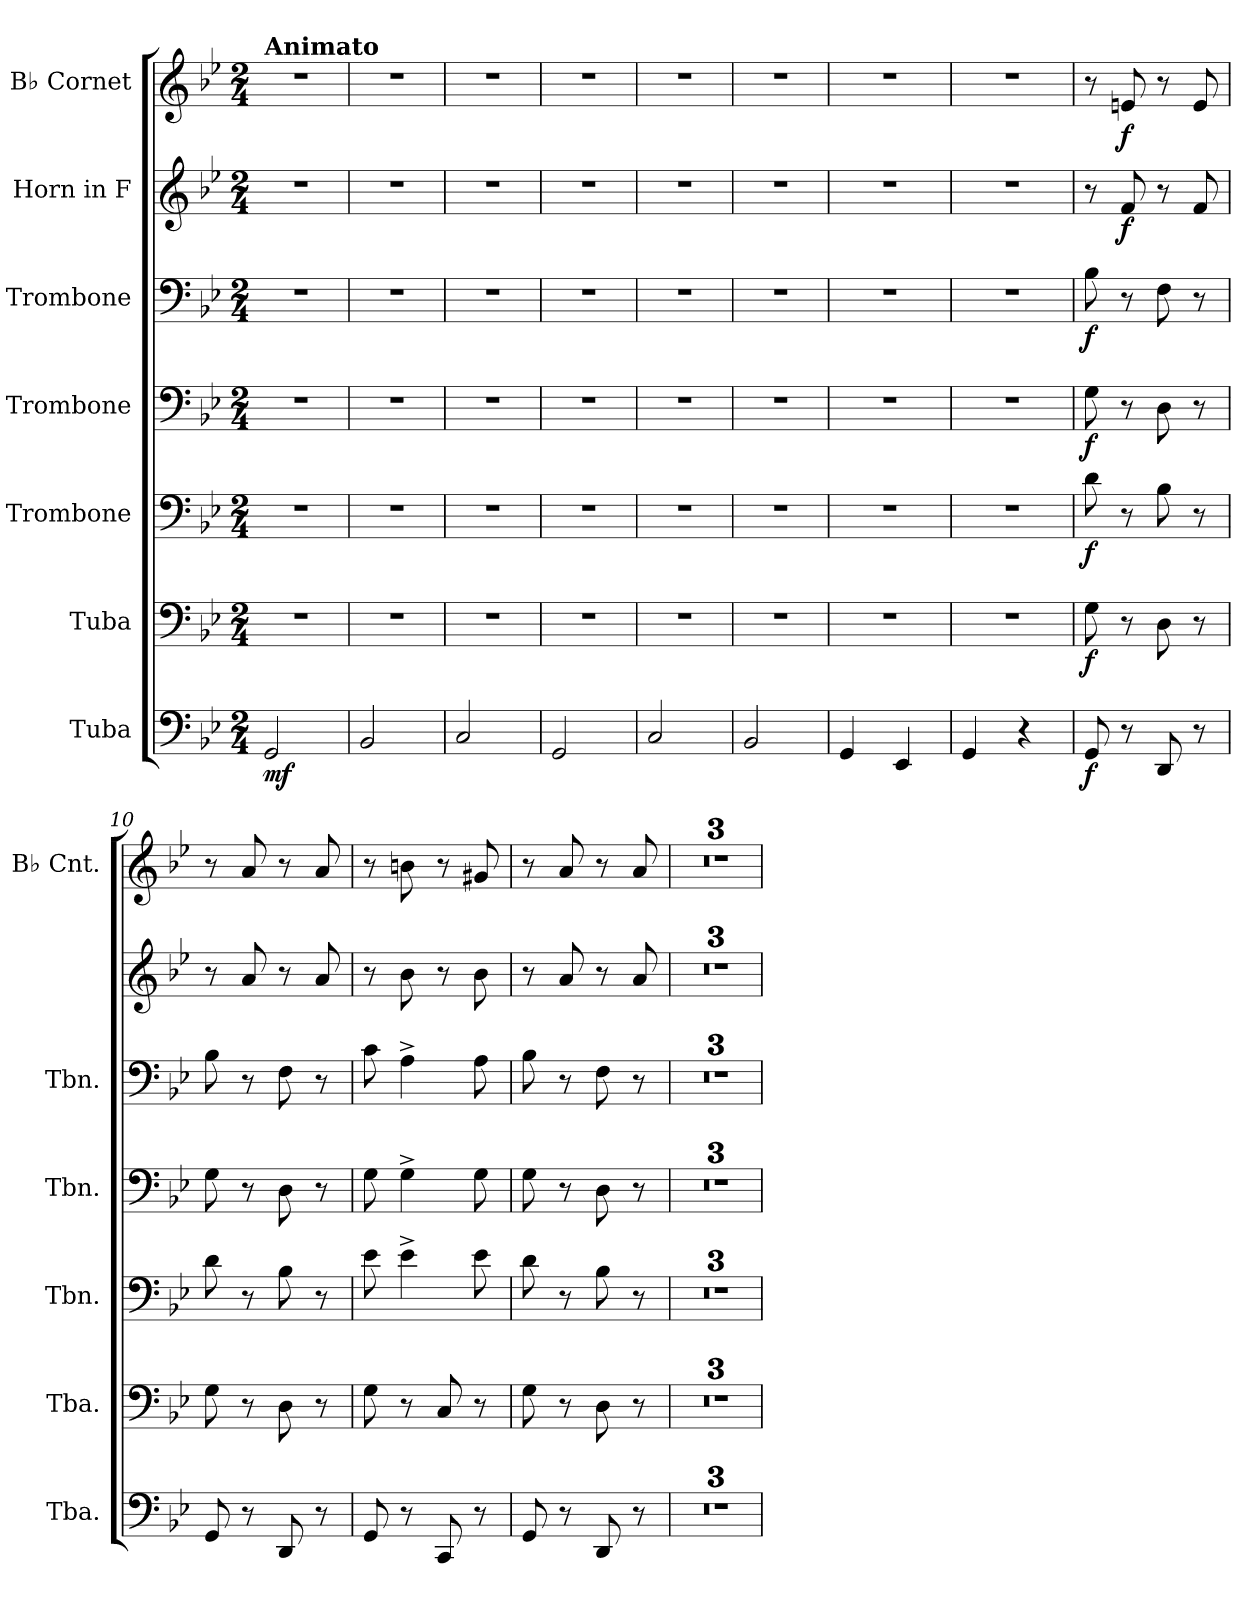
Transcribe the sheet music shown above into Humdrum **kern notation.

**kern	**dynam	**kern	**dynam	**kern	**dynam	**kern	**dynam	**kern	**dynam	**kern	**dynam	**kern	**dynam
*part7	*part7	*part6	*part6	*part5	*part5	*part4	*part4	*part3	*part3	*part2	*part2	*part1	*part1
*staff7	*staff7	*staff6	*staff6	*staff5	*staff5	*staff4	*staff4	*staff3	*staff3	*staff2	*staff2	*staff1	*staff1
*I"Tuba	*	*I"Tuba	*	*I"Trombone	*	*I"Trombone	*	*I"Trombone	*	*I"Horn in F	*	*I"B♭ Cornet	*
*I'Tba.	*	*I'Tba.	*	*I'Tbn.	*	*I'Tbn.	*	*I'Tbn.	*	*	*	*I'B♭ Cnt.	*
*clefF4	*	*clefF4	*	*clefF4	*	*clefF4	*	*clefF4	*	*clefG2	*	*clefG2	*
*	*	*	*	*	*	*	*	*	*	*ITrd4c7	*	*ITrd1c2	*
*k[b-e-]	*	*k[b-e-]	*	*k[b-e-]	*	*k[b-e-]	*	*k[b-e-]	*	*k[b-e-a-]	*	*k[b-e-a-d-]	*
*M2/4	*	*M2/4	*	*M2/4	*	*M2/4	*	*M2/4	*	*M2/4	*	*M2/4	*
*MM132	*	*MM132	*	*MM132	*	*MM132	*	*MM132	*	*MM132	*	*MM132	*
=1	=1	=1	=1	=1	=1	=1	=1	=1	=1	=1	=1	=1	=1
!	!	!	!	!	!	!	!	!	!	!	!	!LO:TX:a:B:t=Animato	!
!	!LO:DY:b	!	!	!	!	!	!	!	!	!	!	!	!
2GG/	mf	2r	.	2r	.	2r	.	2r	.	2r	.	2r	.
=2	=2	=2	=2	=2	=2	=2	=2	=2	=2	=2	=2	=2	=2
2BB-/	.	2r	.	2r	.	2r	.	2r	.	2r	.	2r	.
=3	=3	=3	=3	=3	=3	=3	=3	=3	=3	=3	=3	=3	=3
2C/	.	2r	.	2r	.	2r	.	2r	.	2r	.	2r	.
=4	=4	=4	=4	=4	=4	=4	=4	=4	=4	=4	=4	=4	=4
2GG/	.	2r	.	2r	.	2r	.	2r	.	2r	.	2r	.
=5	=5	=5	=5	=5	=5	=5	=5	=5	=5	=5	=5	=5	=5
2C/	.	2r	.	2r	.	2r	.	2r	.	2r	.	2r	.
=6	=6	=6	=6	=6	=6	=6	=6	=6	=6	=6	=6	=6	=6
2BB-/	.	2r	.	2r	.	2r	.	2r	.	2r	.	2r	.
=7	=7	=7	=7	=7	=7	=7	=7	=7	=7	=7	=7	=7	=7
4GG/	.	2r	.	2r	.	2r	.	2r	.	2r	.	2r	.
4EE-/	.	.	.	.	.	.	.	.	.	.	.	.	.
=8	=8	=8	=8	=8	=8	=8	=8	=8	=8	=8	=8	=8	=8
4GG/	.	2r	.	2r	.	2r	.	2r	.	2r	.	2r	.
4r	.	.	.	.	.	.	.	.	.	.	.	.	.
=9	=9	=9	=9	=9	=9	=9	=9	=9	=9	=9	=9	=9	=9
!	!LO:DY:b	!	!LO:DY:b	!	!LO:DY:b	!	!LO:DY:b	!	!LO:DY:b	!	!	!	!
8GG/	f	8G\	f	8d\	f	8G\	f	8B-\	f	8r	.	8r	.
!	!	!	!	!	!	!	!	!	!	!	!LO:DY:b	!	!LO:DY:b
8r	.	8r	.	8r	.	8r	.	8r	.	8B-/	f	8dn/	f
8DD/	.	8D\	.	8B-\	.	8D\	.	8F\	.	8r	.	8r	.
8r	.	8r	.	8r	.	8r	.	8r	.	8B-/	.	8d/	.
=10	=10	=10	=10	=10	=10	=10	=10	=10	=10	=10	=10	=10	=10
8GG/	.	8G\	.	8d\	.	8G\	.	8B-\	.	8r	.	8r	.
8r	.	8r	.	8r	.	8r	.	8r	.	8d/	.	8g/	.
8DD/	.	8D\	.	8B-\	.	8D\	.	8F\	.	8r	.	8r	.
8r	.	8r	.	8r	.	8r	.	8r	.	8d/	.	8g/	.
=11	=11	=11	=11	=11	=11	=11	=11	=11	=11	=11	=11	=11	=11
8GG/	.	8G\	.	8e-\	.	8G\	.	8c\	.	8r	.	8r	.
8r	.	8r	.	4e-^\	.	4G^\	.	4A^\	.	8e-\	.	8an\	.
8CC/	.	8C/	.	.	.	.	.	.	.	8r	.	8r	.
8r	.	8r	.	8e-\	.	8G\	.	8A\	.	8e-\	.	8f#X/	.
=12	=12	=12	=12	=12	=12	=12	=12	=12	=12	=12	=12	=12	=12
8GG/	.	8G\	.	8d\	.	8G\	.	8B-\	.	8r	.	8r	.
8r	.	8r	.	8r	.	8r	.	8r	.	8d/	.	8g/	.
8DD/	.	8D\	.	8B-\	.	8D\	.	8F\	.	8r	.	8r	.
8r	.	8r	.	8r	.	8r	.	8r	.	8d/	.	8g/	.
=13	=13	=13	=13	=13	=13	=13	=13	=13	=13	=13	=13	=13	=13
2r	.	2r	.	2r	.	2r	.	2r	.	2r	.	2r	.
=14	=14	=14	=14	=14	=14	=14	=14	=14	=14	=14	=14	=14	=14
2r	.	2r	.	2r	.	2r	.	2r	.	2r	.	2r	.
=15	=15	=15	=15	=15	=15	=15	=15	=15	=15	=15	=15	=15	=15
2r	.	2r	.	2r	.	2r	.	2r	.	2r	.	2r	.
=	=	=	=	=	=	=	=	=	=	=	=	=	=
*-	*-	*-	*-	*-	*-	*-	*-	*-	*-	*-	*-	*-	*-
